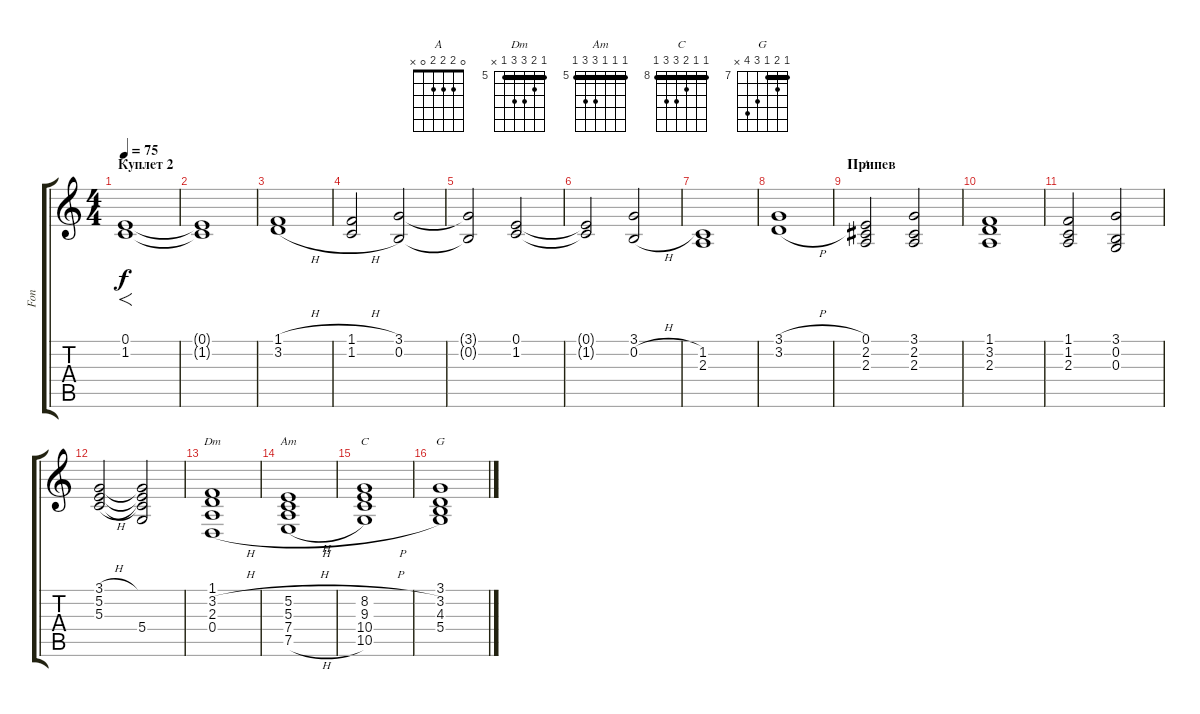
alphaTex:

\track ("Fon" "Fon") {instrument synthstrings2}
\staff {score tabs}
\tuning (E4 B3 G3 D3 A2 E2) {hide}
\chord ("A" 0 2 2 2 0 x)
\chord ("Dm" 5 6 7 7 5 x) {firstfret 5 barre 5}
\chord ("Am" 5 5 5 7 7 5) {firstfret 5 barre 5}
\chord ("C" 8 8 9 10 10 8) {firstfret 8 barre 8}
\chord ("G" 7 8 7 9 10 x) {firstfret 7 barre 7}
\ts (4 4)
\section ("" "Куплет 2")
\tempo 75
\clef g2
\ks c
(0.1 1.2).1{f dy f} |
(0.1{t} 1.2{t}).1 |
(1.1{h} 3.2{h}).1 |
(1.1{h} 1.2{h}).2 (3.1 0.2).2 |
(3.1{t} 0.2{t}).2 (0.1 1.2).2 |
(0.1{t} 1.2{t}).2 (3.1 0.2{h}).2 |
(1.2 2.3).1 |
(3.1{h} 3.2{h}).1 |
\section ("" "Припев")
(0.1 2.2 2.3).2{ch "A"} (3.1 2.2 2.3).2 |
(1.1 3.2 2.3).1 |
(1.1 1.2 2.3).2 (3.1 0.2 0.3).2 |
(3.1{h} 5.2{h} 5.3{h}).2 (3.1{t} 5.2{t} 5.3{t} 5.4).2 |
(1.1 3.2{h} 2.3{h} 0.4{h}).1{ch "Dm"} |
(5.2{h} 5.3{h} 7.4{h} 7.5{h}).1{ch "Am"} |
(8.2{h} 9.3{h} 10.4{h} 10.5).1{ch "C"} |
(3.1{h} 3.2{h} 4.3{h} 5.4{h}).1{ch "G"}
